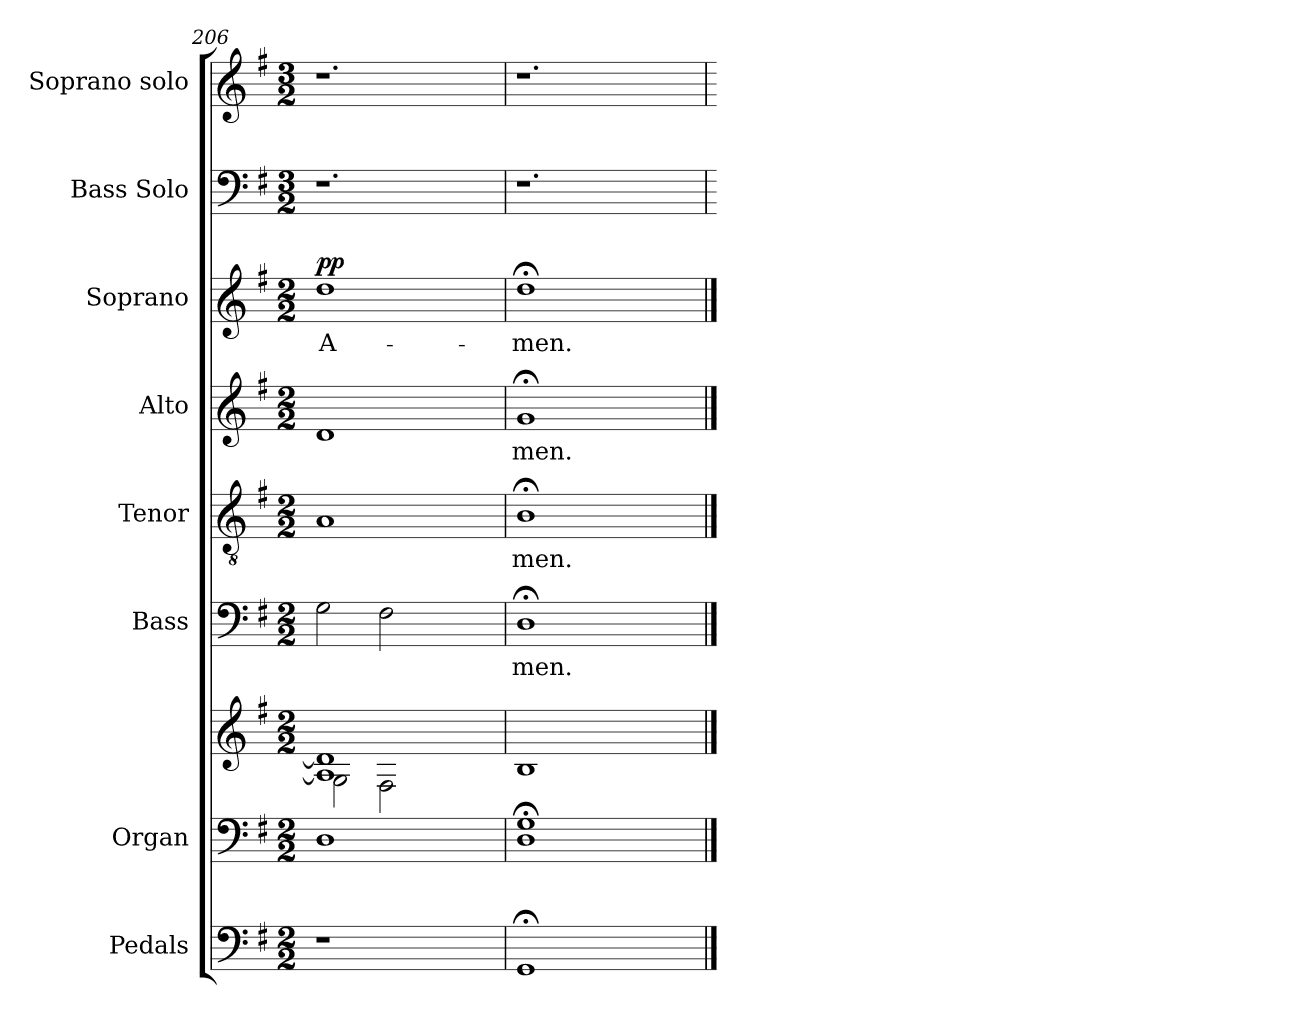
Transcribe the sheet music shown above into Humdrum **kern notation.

**kern	**kern	**kern	**kern	**text	**kern	**text	**kern	**text	**kern	**text	**dynam	**kern	**kern
*part8	*part7	*part7	*part6	*part6	*part5	*part5	*part4	*part4	*part3	*part3	*part3	*part2	*part1
*staff9	*staff8	*staff7	*staff6	*staff6	*staff5	*staff5	*staff4	*staff4	*staff3	*staff3	*staff3	*staff2	*staff1
*I"Pedals	*I"Organ	*	*I"Bass	*	*I"Tenor	*	*I"Alto	*	*I"Soprano	*	*	*I"Bass Solo	*I"Soprano solo
*	*	*	*I'B	*	*I'T	*	*I'A	*	*I'S	*	*	*I'B	*I'S
*clefF4	*clefF4	*clefG2	*clefF4	*	*clefGv2	*	*clefG2	*	*clefG2	*	*	*clefF4	*clefG2
*k[f#]	*k[f#]	*k[f#]	*k[f#]	*	*k[f#]	*	*k[f#]	*	*k[f#]	*	*	*k[f#]	*k[f#]
*G:	*G:	*G:	*G:	*	*G:	*	*G:	*	*G:	*	*	*G:	*G:
*M2/2	*M2/2	*M2/2	*M2/2	*	*M2/2	*	*M2/2	*	*M2/2	*	*	*M3/2	*M3/2
=206	=206	=206	=206	=206	=206	=206	=206	=206	=206	=206	=206	=206	=206
*	*^	*^	*	*	*	*	*	*	*	*	*	*	*
!	!	!	!	!	!	!	!	!	!	!	!	!LO:LY:b	!LO:DY:b	!	!
1r	1D/	1ryy	1A/] 1d/]	2G\	2G	.	1A	.	1d	.	1dd	A-	pp	1.r	1.r
.	.	.	.	2F#\	2F#	.	.	.	.	.	.	.	.	.	.
2ryy	2ryy	2ryy	2ryy	2ryy	2ryy	.	2ryy	.	2ryy	.	2ryy	.	.	.	.
=207	=207	=207	=207	=207	=207	=207	=207	=207	=207	=207	=207	=207	=207	=207	=207
!	!	!	!	!	!	!LO:LY:b	!	!LO:LY:b	!	!LO:LY:b	!	!LO:LY:b	!	!	!
1GG;	1D/;< 1G/;<	1ryy	1B/	2ryy	1D;<	men.	1B;<	men.	1g;<	men.	1dd;<	-men.	.	1.r	1.r
.	.	.	.	2ryy	.	.	.	.	.	.	.	.	.	.	.
2ryy	2ryy	2ryy	2ryy	2ryy	2ryy	.	2ryy	.	2ryy	.	2ryy	.	.	.	.
*	*v	*v	*	*	*	*	*	*	*	*	*	*	*	*	*
*	*	*v	*v	*	*	*	*	*	*	*	*	*	*	*
==	==	==	==	=	==	=	==	=	==	=	=	=	=
*-	*-	*-	*-	*-	*-	*-	*-	*-	*-	*-	*-	*-	*-
